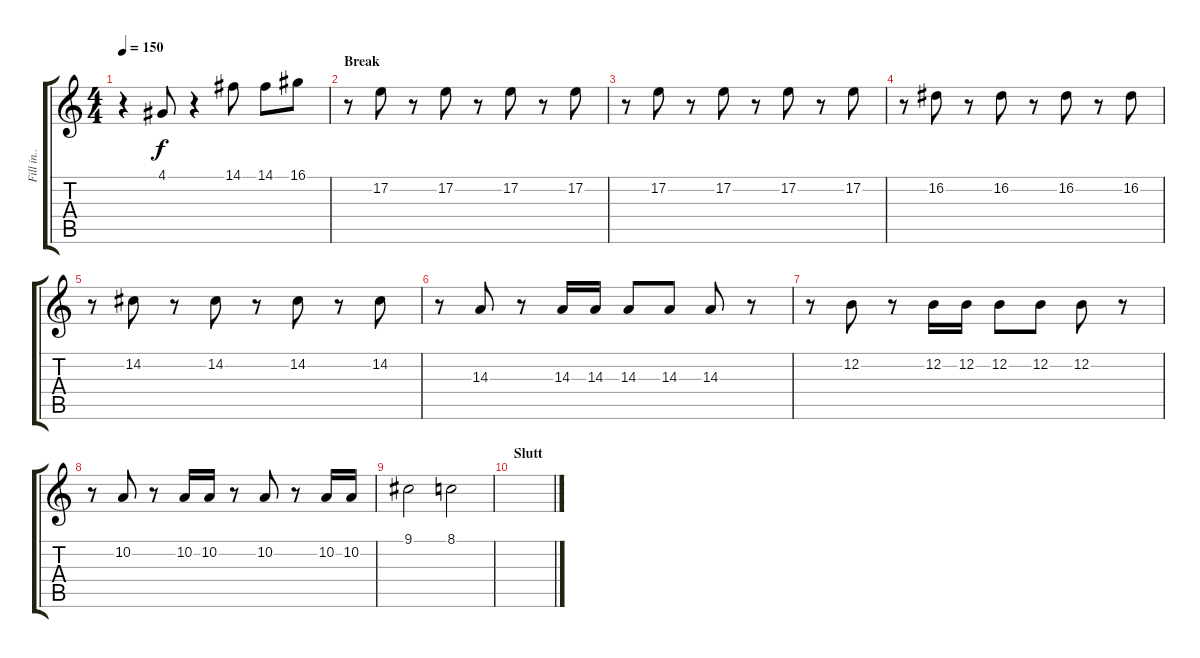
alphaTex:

\track ("Fill in.." "Fill in..") {instrument stringensemble1}
\staff {score tabs}
\tuning (E4 B3 G3 D3 A2 E2) {hide}
\ts (4 4)
\tempo 150
\clef g2
\ks c
r.4{dy f} 4.1.8 r.4 14.1.8 14.1.8 16.1.8 |
\section ("" "Break")
r.8 17.2.8 r.8 17.2.8 r.8 17.2.8 r.8 17.2.8 |
r.8 17.2.8 r.8 17.2.8 r.8 17.2.8 r.8 17.2.8 |
r.8 16.2.8 r.8 16.2.8 r.8 16.2.8 r.8 16.2.8 |
r.8 14.2.8 r.8 14.2.8 r.8 14.2.8 r.8 14.2.8 |
r.8 14.3.8 r.8 14.3.16 14.3.16 14.3.8 14.3.8 14.3.8 r.8 |
r.8 12.2.8 r.8 12.2.16 12.2.16 12.2.8 12.2.8 12.2.8 r.8 |
r.8 10.2.8 r.8 10.2.16 10.2.16 r.8 10.2.8 r.8 10.2.16 10.2.16 |
9.1.2 8.1.2 |
\section ("" "Slutt")
